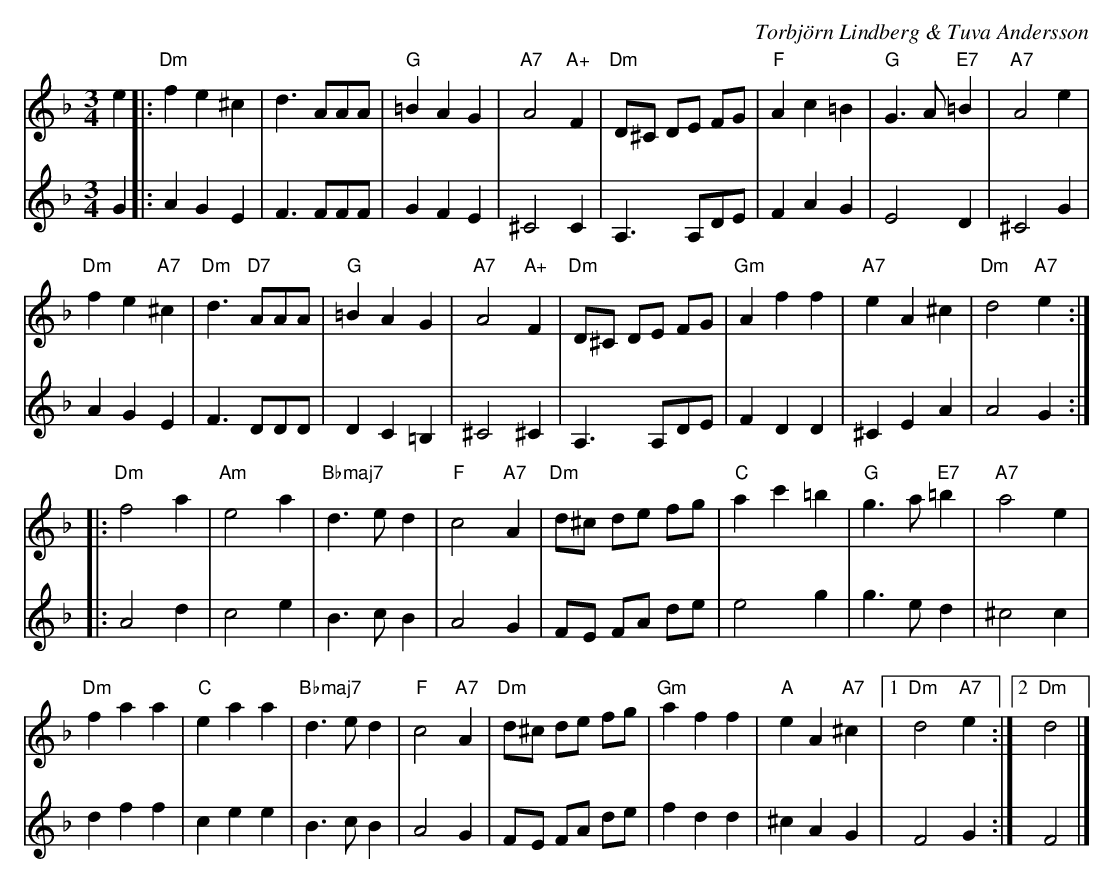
X:1
C:Torbjörn Lindberg & Tuva Andersson
M:3/4
L:1/4
K:Dm
[V:1] e |: "Dm" fe^c | d3/2 A/2A/2A/2 | "G" =BA G | "A7" A2  "A+" F  |"Dm" D/2^C/2 D/2E/2 F/2G/2 | "F" A c =B | "G" G3/2 A/2 "E7" =B | "A7" A2  e |
[V:2] G |:      AGE  | F3/2 F/2F/2F/2 |     G F E |      ^C2      C  |     A,3/2      A,/2D/2E/2 |     F A G  |     E2 D             |      ^C2 G |
[V:1]"Dm" fe"A7"^c | "Dm" d3/2 "D7"A/2A/2A/2 | "G" =BA G | "A7" A2  "A+" F |"Dm" D/2^C/2 D/2E/2 F/2G/2 | "Gm" Aff | "A7" eA^c    | "Dm" d2"A7"e:|
[V:2]      AGE     |      F3/2     D/2D/2D/2 |      DC=B,|     ^C2      ^C |      A,3/2      A,/2D/2E/2 |      FDD |      ^C EA  |      A2    G:|
[V:1]|:"Dm" f2a |"Am" e2a | "Bbmaj7" d3/2 e/2 d |"F" c2"A7"A | "Dm" d/2^c/2 d/2e/2 f/2g/2 | "C" ac'=b | "G" g3/2 a/2 "E7"=b | "A7" a2e|
[V:2]|:     A2d |     c2e |          B3/2 c/2 B |    A2    G |      F/2E/2 F/2A/2 d/2e/2  |     e2 g  |     g3/2 e/2     d  |  ^c2 c|
[V:1]"Dm" faa | "C" eaa | "Bbmaj7" d3/2e/2d   |"F" c2  "A7"A |"Dm" d/2^c/2 d/2e/2 f/2g/2 | "Gm" aff | "A" eA"A7"^c   |1 "Dm" d2 "A7"e :|2 "Dm" d2|]
[V:2]     dff |     cee |          B3/2 c/2 B |    A2      G |     F/2E/2  F/2A/2 d/2e/2 |      fdd |      ^cAG   |       F2     G :|       F2|]
